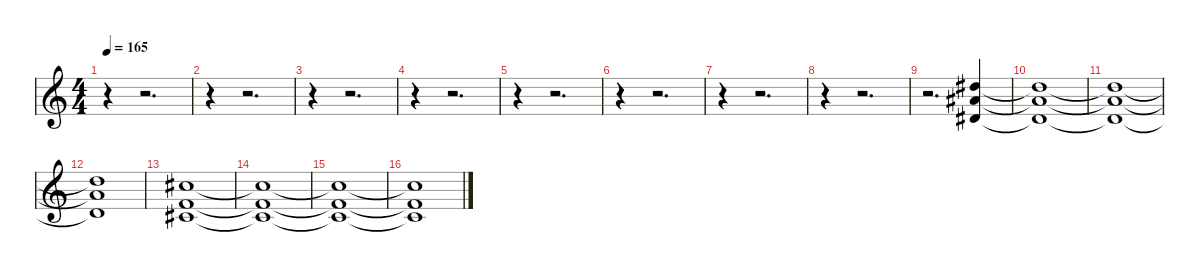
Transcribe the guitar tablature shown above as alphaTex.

\defaultSystemsLayout 4
\hideDynamics
\bracketExtendMode nobrackets
\singleTrackTrackNamePolicy hidden
\multiTrackTrackNamePolicy hidden
\firstSystemTrackNameMode fullname
\firstSystemTrackNameOrientation horizontal
\otherSystemsTrackNameOrientation horizontal
\track ("Devin Townsend (Synthetiser)" "vln.") {instrument stringensemble1}
\staff {score}
\tuning (E4 B3 G3 D3 A2 E2)
\ts (4 4)
\tempo 165
\clef g2
\ks c
r.4{dy f beam Down} r.2{d beam Down} |
r.4{beam Down} r.2{d beam Down} |
r.4{beam Down} r.2{d beam Down} |
r.4{beam Down} r.2{d beam Down} |
r.4{beam Down} r.2{d beam Down} |
r.4{beam Down} r.2{d beam Down} |
r.4{beam Down} r.2{d beam Down} |
r.4{beam Down} r.2{d beam Down} |
r.2{d beam Down} (11.1{acc #} 11.2{acc #} 8.3{acc #}).4{beam Up} |
(11.1{t acc #} 11.2{t acc #} 8.3{t acc #}).1{beam Up} |
(11.1{t acc #} 11.2{t acc #} 8.3{t acc #}).1{beam Up} |
(11.1{t acc #} 11.2{t acc #} 8.3{t acc #}).1{beam Up} |
(9.1{acc #} 6.2 6.3{acc #}).1{beam Up} |
(9.1{t acc #} 6.2{t} 6.3{t acc #}).1{beam Up} |
(9.1{t acc #} 6.2{t} 6.3{t acc #}).1{beam Up} |
(9.1{t acc #} 6.2{t} 6.3{t acc #}).1{beam Up}
